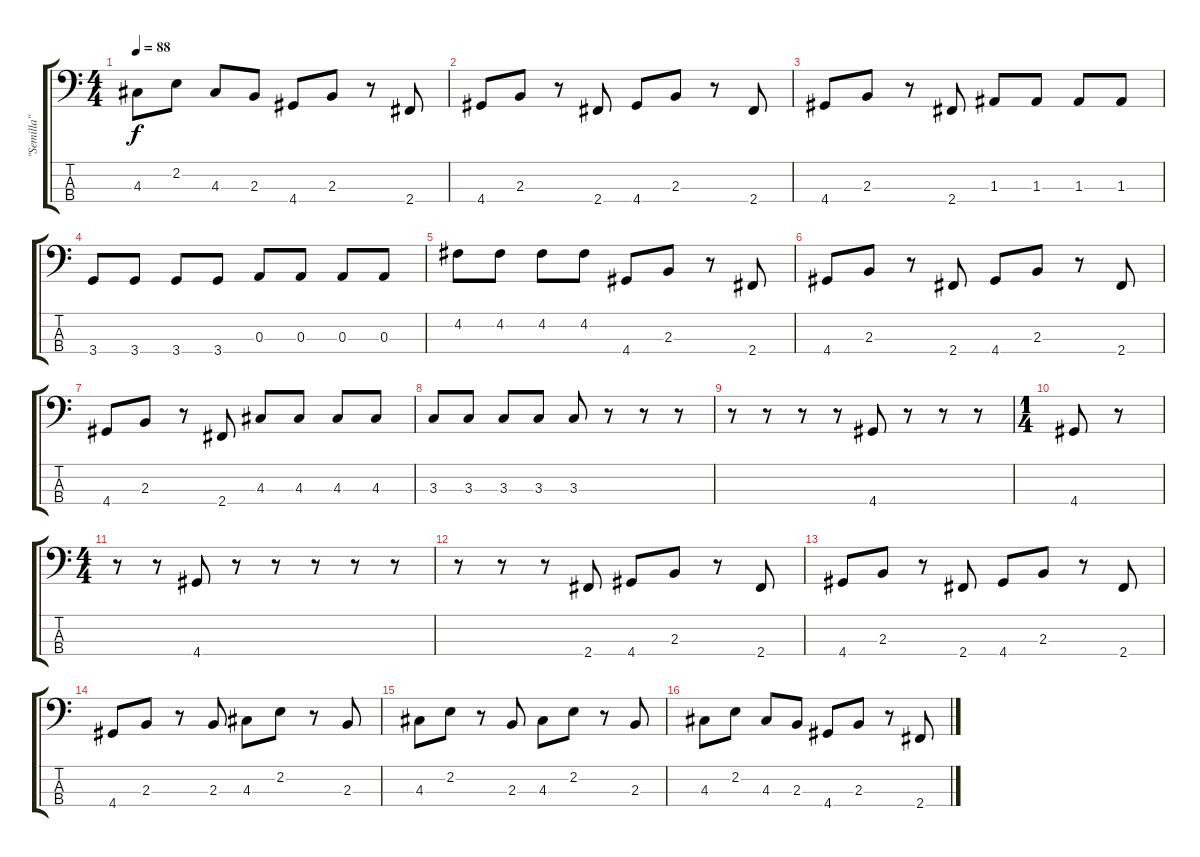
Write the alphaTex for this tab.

\track ("\"Semilla\" Bucciarelli" "\"Semilla\" ") {instrument electricbassfinger}
\staff {score tabs}
\tuning (G2 D2 A1 E1) {hide}
\ts (4 4)
\tempo 88
\clef f4
\ks c
4.3.8{dy f} 2.2.8 4.3.8 2.3.8 4.4.8 2.3.8 r.8 2.4.8 |
4.4.8 2.3.8 r.8 2.4.8 4.4.8 2.3.8 r.8 2.4.8 |
4.4.8 2.3.8 r.8 2.4.8 1.3.8 1.3.8 1.3.8 1.3.8 |
3.4.8 3.4.8 3.4.8 3.4.8 0.3.8 0.3.8 0.3.8 0.3.8 |
4.2.8 4.2.8 4.2.8 4.2.8 4.4.8 2.3.8 r.8 2.4.8 |
4.4.8 2.3.8 r.8 2.4.8 4.4.8 2.3.8 r.8 2.4.8 |
4.4.8 2.3.8 r.8 2.4.8 4.3.8 4.3.8 4.3.8 4.3.8 |
3.3.8 3.3.8 3.3.8 3.3.8 3.3.8 r.8 r.8 r.8 |
r.8 r.8 r.8 r.8 4.4.8 r.8 r.8 r.8 |
\ts (1 4)
4.4.8 r.8 |
\ts (4 4)
r.8 r.8 4.4.8 r.8 r.8 r.8 r.8 r.8 |
r.8 r.8 r.8 2.4.8 4.4.8 2.3.8 r.8 2.4.8 |
4.4.8 2.3.8 r.8 2.4.8 4.4.8 2.3.8 r.8 2.4.8 |
4.4.8 2.3.8 r.8 2.3.8 4.3.8{volume 9} 2.2.8 r.8 2.3.8 |
4.3.8 2.2.8 r.8 2.3.8 4.3.8 2.2.8 r.8 2.3.8 |
4.3.8 2.2.8 4.3.8 2.3.8 4.4.8 2.3.8 r.8 2.4.8
